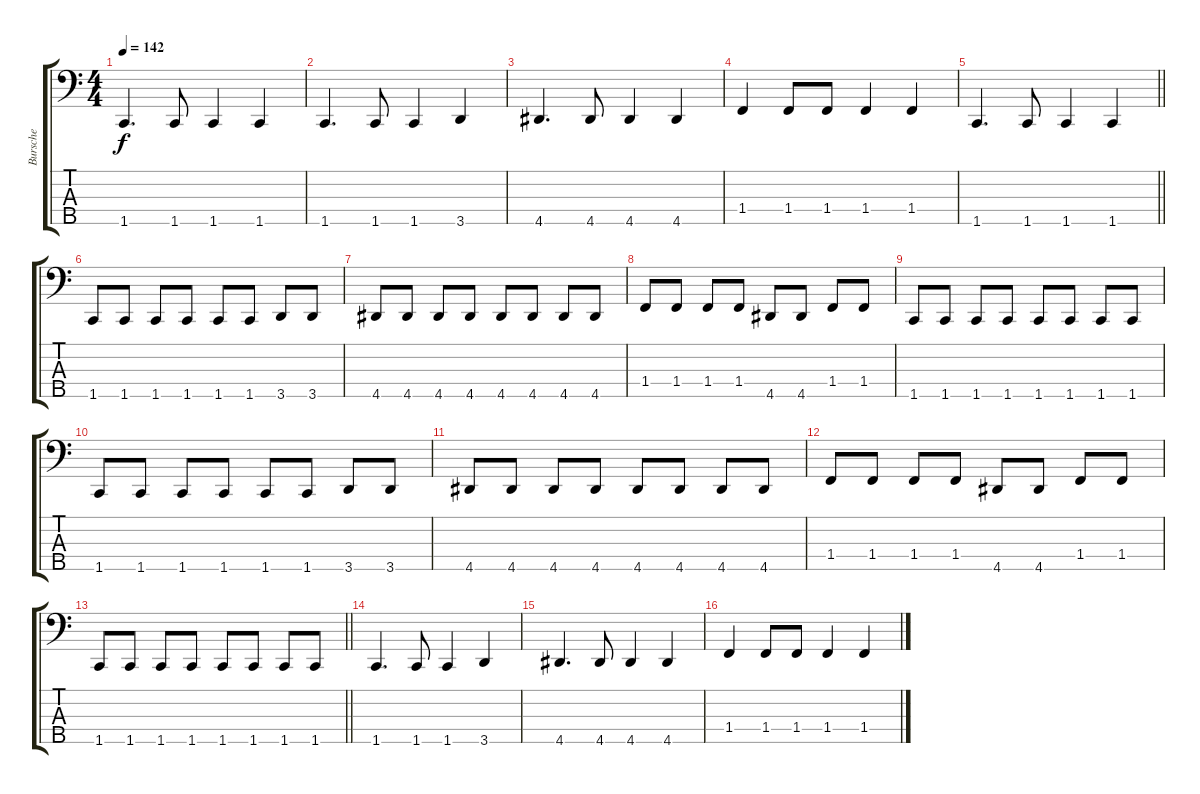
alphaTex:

\track ("Bursche" "Bursche") {instrument electricbassfinger}
\staff {score tabs}
\tuning (G2 D2 A1 E1 B0) {hide}
\ts (4 4)
\tempo 142
\clef f4
\ks c
1.5.4{d dy f} 1.5.8 1.5.4 1.5.4 |
1.5.4{d} 1.5.8 1.5.4 3.5.4 |
4.5.4{d} 4.5.8 4.5.4 4.5.4 |
1.4.4 1.4.8 1.4.8 1.4.4 1.4.4 |
\barLineRight lightlight
1.5.4{d} 1.5.8 1.5.4 1.5.4 |
1.5.8 1.5.8 1.5.8 1.5.8 1.5.8 1.5.8 3.5.8 3.5.8 |
4.5.8 4.5.8 4.5.8 4.5.8 4.5.8 4.5.8 4.5.8 4.5.8 |
1.4.8 1.4.8 1.4.8 1.4.8 4.5.8 4.5.8 1.4.8 1.4.8 |
1.5.8 1.5.8 1.5.8 1.5.8 1.5.8 1.5.8 1.5.8 1.5.8 |
1.5.8 1.5.8 1.5.8 1.5.8 1.5.8 1.5.8 3.5.8 3.5.8 |
4.5.8 4.5.8 4.5.8 4.5.8 4.5.8 4.5.8 4.5.8 4.5.8 |
1.4.8 1.4.8 1.4.8 1.4.8 4.5.8 4.5.8 1.4.8 1.4.8 |
\barLineRight lightlight
1.5.8 1.5.8 1.5.8 1.5.8 1.5.8 1.5.8 1.5.8 1.5.8 |
1.5.4{d} 1.5.8 1.5.4 3.5.4 |
4.5.4{d} 4.5.8 4.5.4 4.5.4 |
1.4.4 1.4.8 1.4.8 1.4.4 1.4.4
